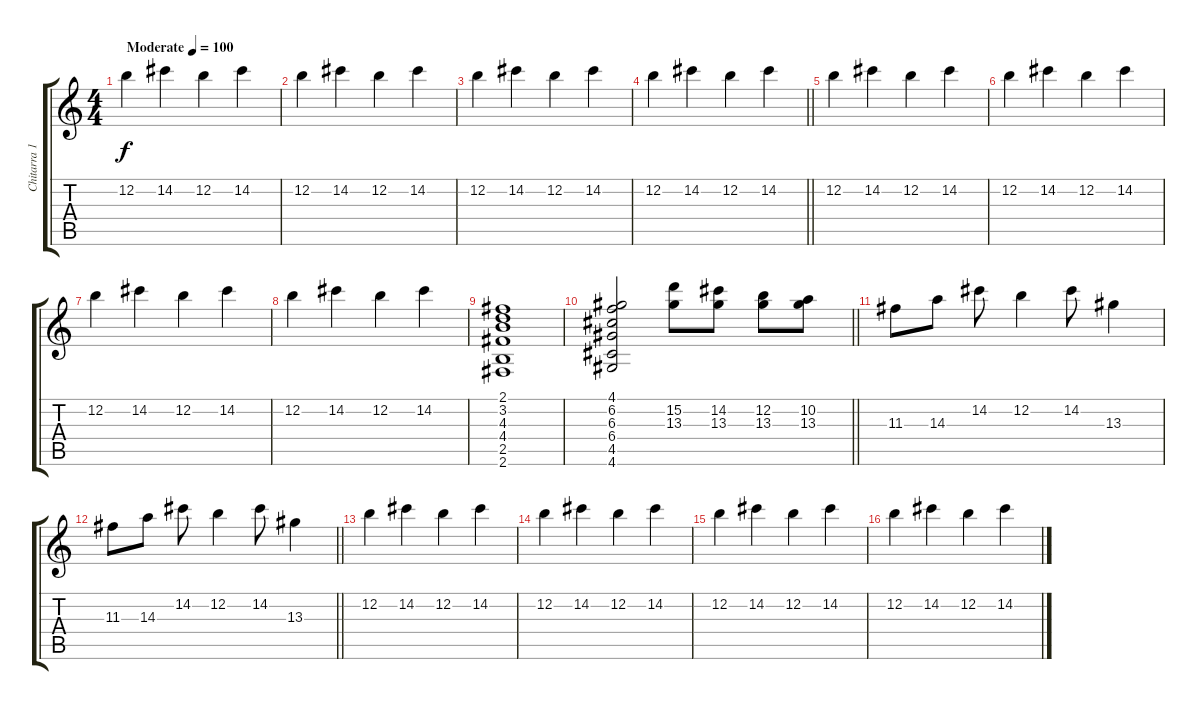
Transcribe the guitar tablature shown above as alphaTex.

\track ("Chitarra 1" "Chitarra 1") {instrument electricguitarjazz}
\staff {score tabs}
\tuning (E4 B3 G3 D3 A2 E2) {hide}
\ts (4 4)
\tempo (100 "Moderate")
\clef g2
\ks c
12.2.4{dy f volume 16 instrument electricguitarjazz} 14.2.4 12.2.4 14.2.4 |
12.2.4 14.2.4 12.2.4 14.2.4 |
12.2.4 14.2.4 12.2.4 14.2.4 |
\barLineRight lightlight
12.2.4 14.2.4 12.2.4 14.2.4 |
12.2.4{volume 12} 14.2.4 12.2.4 14.2.4 |
12.2.4 14.2.4 12.2.4 14.2.4 |
12.2.4 14.2.4 12.2.4 14.2.4 |
12.2.4 14.2.4 12.2.4 14.2.4 |
(2.1 3.2 4.3 4.4 2.5 2.6).1 |
\barLineRight lightlight
(4.1 6.2 6.3 6.4 4.5 4.6).2 (15.2 13.3).8 (14.2 13.3).8 (12.2 13.3).8 (10.2 13.3).8 |
11.3.8 14.3.8 14.2.8 12.2.4 14.2.8 13.3.4 |
\barLineRight lightlight
11.3.8 14.3.8 14.2.8 12.2.4 14.2.8 13.3.4 |
12.2.4 14.2.4 12.2.4 14.2.4 |
12.2.4 14.2.4 12.2.4 14.2.4 |
12.2.4 14.2.4 12.2.4 14.2.4 |
12.2.4 14.2.4 12.2.4 14.2.4
